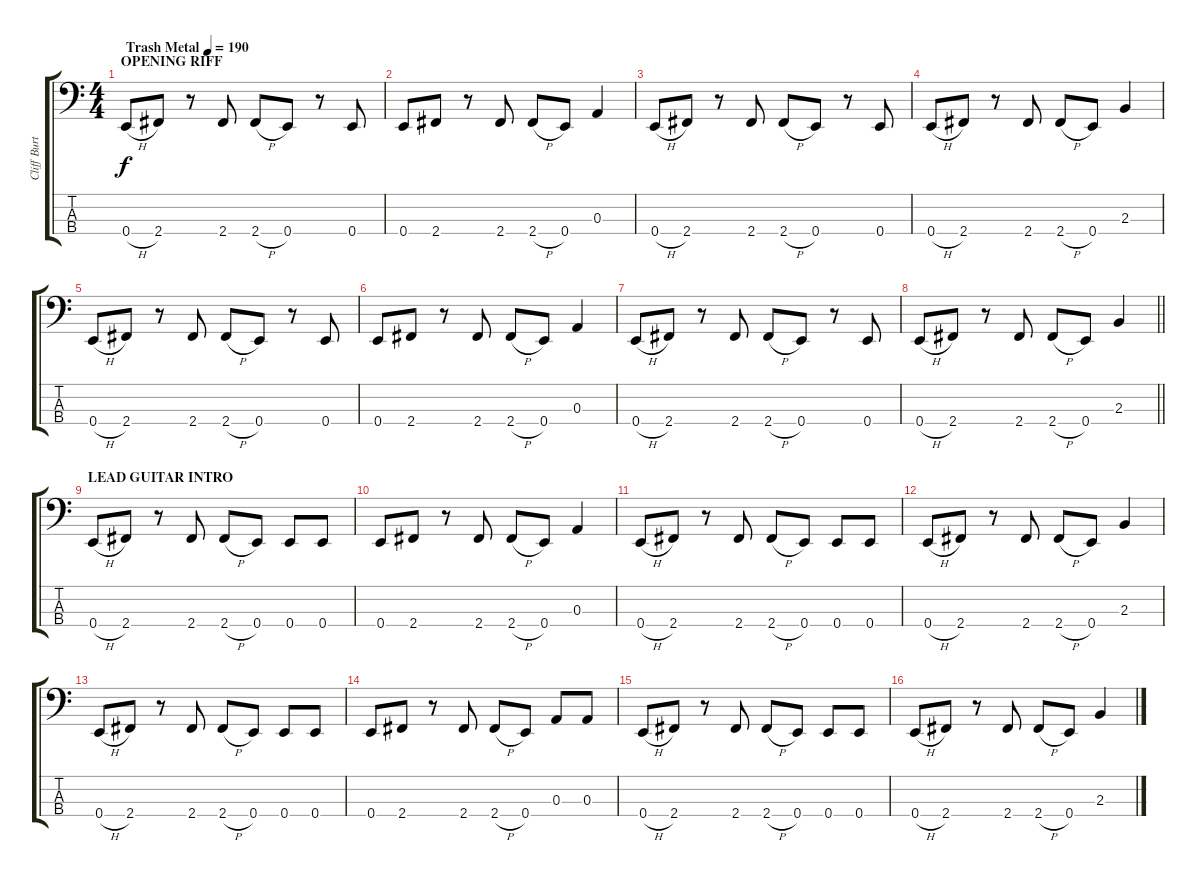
\track ("Cliff Burton - bass guitar" "Cliff Burt") {instrument electricbassfinger}
\staff {score tabs}
\tuning (G2 D2 A1 E1) {hide}
\ts (4 4)
\section ("" "OPENING RIFF")
\tempo (190 "Trash Metal")
\clef f4
\ks c
0.4{h}.8{dy f instrument electricbassfinger} 2.4.8 r.8 2.4.8 2.4{h}.8 0.4.8 r.8 0.4.8 |
0.4.8 2.4.8 r.8 2.4.8 2.4{h}.8 0.4.8 0.3.4 |
0.4{h}.8 2.4.8 r.8 2.4.8 2.4{h}.8 0.4.8 r.8 0.4.8 |
0.4{h}.8 2.4.8 r.8 2.4.8 2.4{h}.8 0.4.8 2.3.4 |
0.4{h}.8 2.4.8 r.8 2.4.8 2.4{h}.8 0.4.8 r.8 0.4.8 |
0.4.8 2.4.8 r.8 2.4.8 2.4{h}.8 0.4.8 0.3.4 |
0.4{h}.8 2.4.8 r.8 2.4.8 2.4{h}.8 0.4.8 r.8 0.4.8 |
\barLineRight lightlight
0.4{h}.8 2.4.8 r.8 2.4.8 2.4{h}.8 0.4.8 2.3.4 |
\section ("" "LEAD GUITAR INTRO")
0.4{h}.8 2.4.8 r.8 2.4.8 2.4{h}.8 0.4.8 0.4.8 0.4.8 |
0.4.8 2.4.8 r.8 2.4.8 2.4{h}.8 0.4.8 0.3.4 |
0.4{h}.8 2.4.8 r.8 2.4.8 2.4{h}.8 0.4.8 0.4.8 0.4.8 |
0.4{h}.8 2.4.8 r.8 2.4.8 2.4{h}.8 0.4.8 2.3.4 |
0.4{h}.8 2.4.8 r.8 2.4.8 2.4{h}.8 0.4.8 0.4.8 0.4.8 |
0.4.8 2.4.8 r.8 2.4.8 2.4{h}.8 0.4.8 0.3.8 0.3.8 |
0.4{h}.8 2.4.8 r.8 2.4.8 2.4{h}.8 0.4.8 0.4.8 0.4.8 |
0.4{h}.8 2.4.8 r.8 2.4.8 2.4{h}.8 0.4.8 2.3.4
